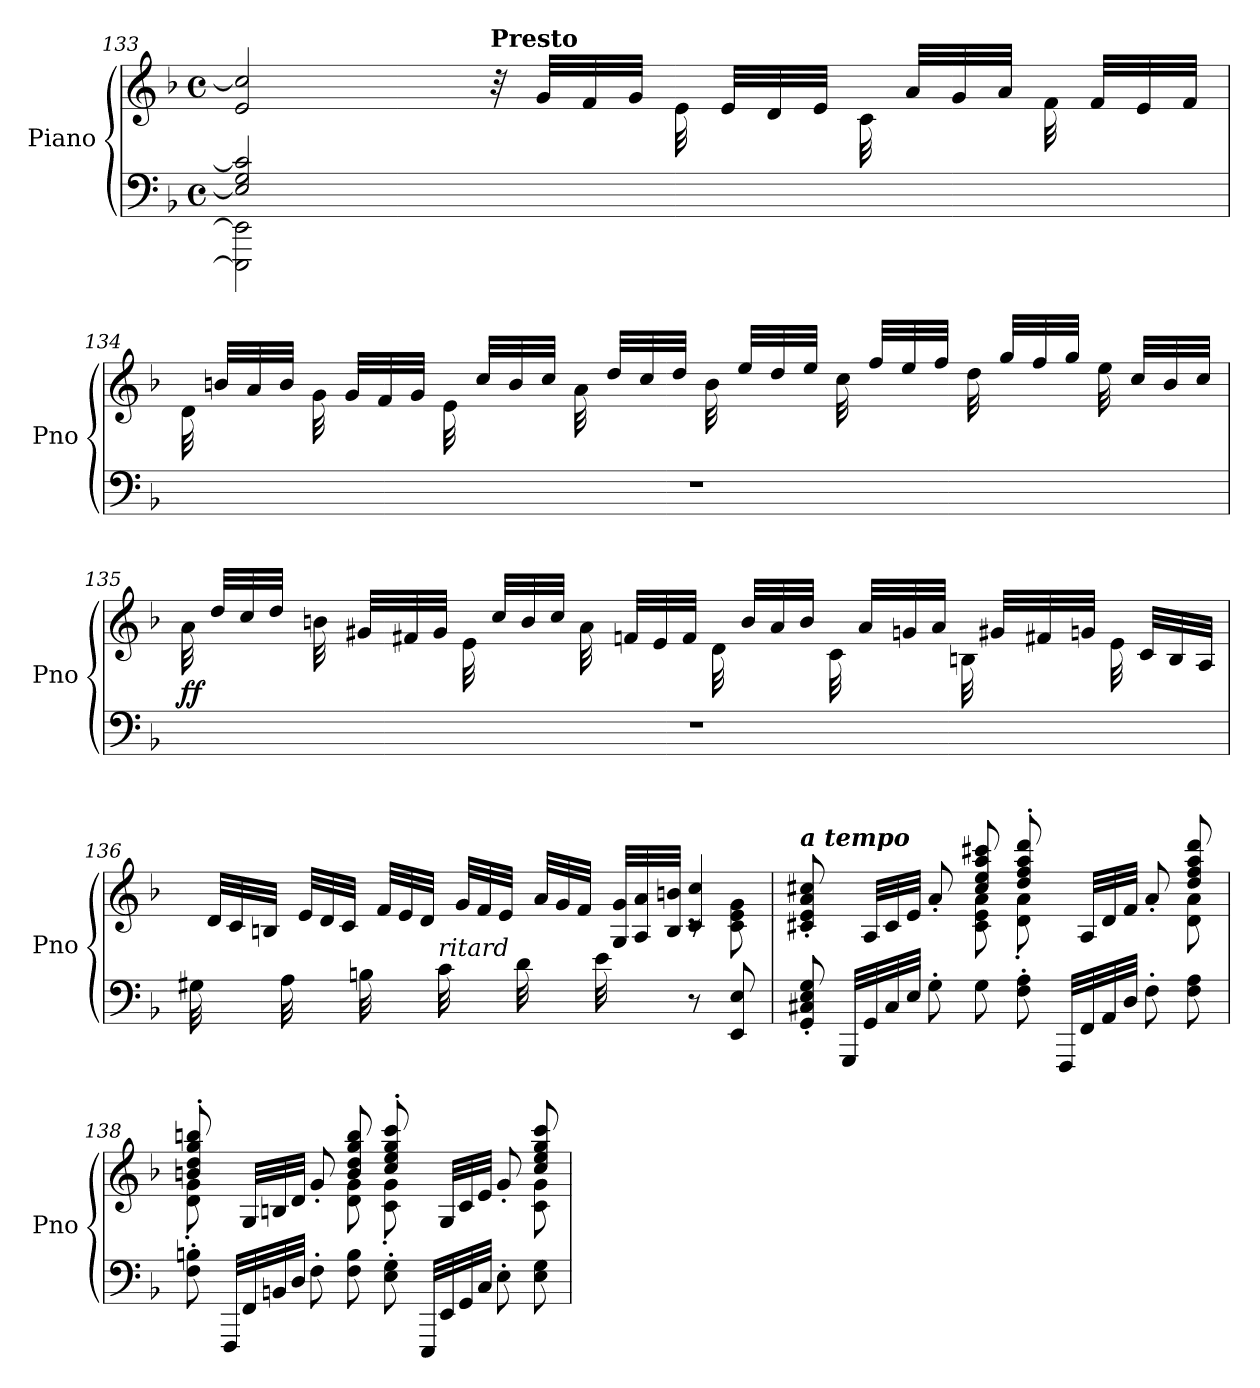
**kern	**kern	**dynam
*part1	*part1	*part1
*staff2	*staff1	*staff1/2
*I"Piano	*	*
*I'Pno	*	*
*clefF4	*clefG2	*
*k[b-]	*k[b-]	*
*M4/4	*M4/4	*
*met(c)	*met(c)	*
=133	=133	=133
*^	*	*
2E/] 2G/ 2c/]	2EEE\] 2EE\]	2e/ 2cc/]	.
!	!	!LO:TX:a:B:t=Presto	!
2ryy	2ryy	32r	.
.	.	32g/LLL	.
.	.	32f/	.
.	.	32g/JJJ	.
.	.	32e\	.
.	.	32e/LLL	.
.	.	32d/	.
.	.	32e/JJJ	.
.	.	32c\	.
.	.	32a/LLL	.
.	.	32g/	.
.	.	32a/JJJ	.
.	.	32f\	.
.	.	32f/LLL	.
.	.	32e/	.
.	.	32f/JJJ	.
*v	*v	*	*
=134	=134	=134
1r	32d\	.
.	32bn/LLL	.
.	32a/	.
.	32b/JJJ	.
.	32g\	.
.	32g/LLL	.
.	32f/	.
.	32g/JJJ	.
.	32e\	.
.	32cc/LLL	.
.	32b/	.
.	32cc/JJJ	.
.	32a\	.
.	32dd/LLL	.
.	32cc/	.
.	32dd/JJJ	.
.	32b\	.
.	32ee/LLL	.
.	32dd/	.
.	32ee/JJJ	.
.	32cc\	.
.	32ff/LLL	.
.	32ee/	.
.	32ff/JJJ	.
.	32dd\	.
.	32gg/LLL	.
.	32ff/	.
.	32gg/JJJ	.
.	32ee\	.
.	32cc/LLL	.
.	32b/	.
.	32cc/JJJ	.
!!LO:LB:g=z
=135	=135	=135
!	!	!LO:DY:a=2
1r	32a\	ff
.	32dd/LLL	.
.	32cc/	.
.	32dd/JJJ	.
.	32bn\	.
.	32g#X/LLL	.
.	32f#X/	.
.	32g#/JJJ	.
.	32e\	.
.	32cc/LLL	.
.	32b/	.
.	32cc/JJJ	.
.	32a\	.
.	32fn/LLL	.
.	32e/	.
.	32f/JJJ	.
.	32d\	.
.	32b/LLL	.
.	32a/	.
.	32b/JJJ	.
.	32c\	.
.	32a/LLL	.
.	32gn/	.
.	32a/JJJ	.
.	32Bn\	.
.	32g#X/LLL	.
.	32f#X/	.
.	32gn/JJJ	.
.	32e\	.
.	32c/LLL	.
.	32B/	.
.	32A/JJJ	.
=136	=136	=136
*	*^	*
32G#X\	32ryy	2.ryy	.
32ryy	32d/LLL	.	.
16ryy	32c/	.	.
.	32Bn/JJJ	.	.
32A\	32ryy	.	.
32ryy	32e/LLL	.	.
16ryy	32d/	.	.
.	32c/JJJ	.	.
32Bn\	32ryy	.	.
32ryy	32f/LLL	.	.
16ryy	32e/	.	.
.	32d/JJJ	.	.
!LO:TX:a:i:t=ritard	!	!	!
32c\	32ryy	.	.
*	*MM66	*	*
32ryy	32g/LLL	.	.
16ryy	32f/	.	.
.	32e/JJJ	.	.
32d\	32ryy	.	.
*	*MM60	*	*
32ryy	32a/LLL	.	.
16ryy	32g/	.	.
.	32f/JJJ	.	.
*	*MM44	*	*
32e\	32ryy	.	.
32ryy	32G/ 32g/LLL	.	.
16ryy	32A/ 32a/	.	.
.	32B/ 32bn/JJJ	.	.
8r	4c/ 4cc/	8rc	.
8EE/ 8E/	.	8c\ 8e\ 8g\	.
!!LO:LB:g=z	!!
=137	=137	=137	=137
!	!LO:TX:a:Bi:t=a tempo	!	!
8GG/' 8C#X/' 8E/' 8G/'	8c#X/' 8e/' 8a/' 8cc#X/'	4rAyy	.
32GGG/LLL	32ryy	.	.
32GG/	32A/LLL	.	.
32C#/	32c#/	.	.
32E/JJJ	32e/JJJ	.	.
8G'\	8a'/	8reyy	.
8G\	8cc#/ 8ee/ 8aa/ 8ccc#X/	8c#\ 8e\ 8a\	.
8F\' 8A\'	8dd/' 8ff/' 8aa/' 8ddd/'	8d\' 8a\'	.
32FFF/LLL	32ryy	4reyy	.
32FF/	32A/LLL	.	.
32AA/	32d/	.	.
32D/JJJ	32f/JJJ	.	.
8F'\	8a'/	.	.
8F\ 8A\	8dd/ 8ff/ 8aa/ 8ddd/	8d\ 8a\	.
=138	=138	=138	=138
8F\' 8Bn\'	8bn/' 8dd/' 8gg/' 8bbn/'	8d\' 8g\'	.
32FFF/LLL	32ryy	8rgyy	.
32FF/	32G/LLL	.	.
32BBn/	32Bn/	.	.
32D/JJJ	32d/JJJ	.	.
8F'\	8g'/	8rAyy	.
8F\ 8B\	8b/ 8dd/ 8gg/ 8bb/	8d\ 8g\	.
8E\' 8G\'	8cc/' 8ee/' 8gg/' 8ccc/'	8c\' 8g\'	.
32EEE/LLL	32ryy	4reyy	.
32EE/	32G/LLL	.	.
32GG/	32c/	.	.
32C/JJJ	32e/JJJ	.	.
8E'\	8g'/	.	.
8E\ 8G\	8cc/ 8ee/ 8gg/ 8ccc/	8c\ 8g\	.
*	*v	*v	*
=	=	=
*-	*-	*-
